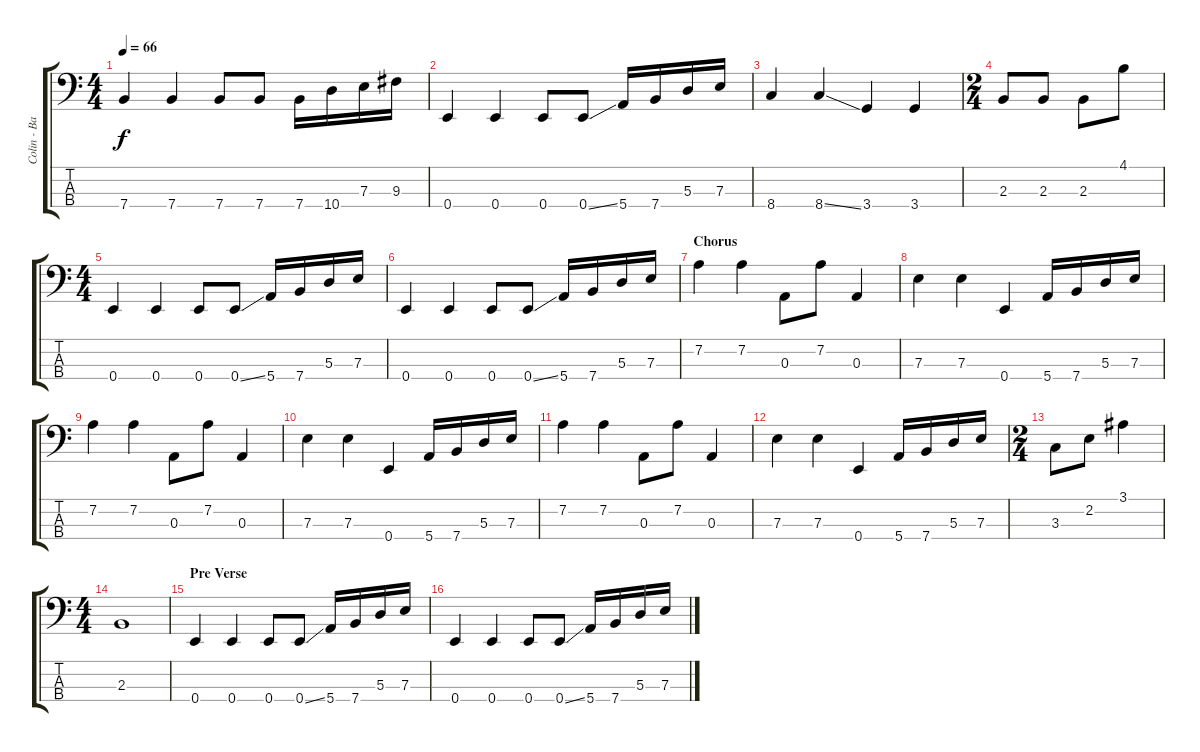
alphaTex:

\track ("Colin - Bass" "Colin - Ba") {instrument electricbassfinger}
\staff {score tabs}
\tuning (G2 D2 A1 E1) {hide}
\ts (4 4)
\tempo 66
\clef f4
\ks c
7.4.4{dy f} 7.4.4 7.4.8 7.4.8 7.4.16 10.4.16 7.3.16 9.3.16 |
0.4.4 0.4.4 0.4.8 0.4{ss}.8 5.4.16 7.4.16 5.3.16 7.3.16 |
8.4.4 8.4{ss}.4 3.4.4 3.4.4 |
\ts (2 4)
2.3.8 2.3.8 2.3.8 4.1.8 |
\ts (4 4)
0.4.4 0.4.4 0.4.8 0.4{ss}.8 5.4.16 7.4.16 5.3.16 7.3.16 |
0.4.4 0.4.4 0.4.8 0.4{ss}.8 5.4.16 7.4.16 5.3.16 7.3.16 |
\section ("" "Chorus")
7.2.4 7.2.4 0.3.8 7.2.8 0.3.4 |
7.3.4 7.3.4 0.4.4 5.4.16 7.4.16 5.3.16 7.3.16 |
7.2.4 7.2.4 0.3.8 7.2.8 0.3.4 |
7.3.4 7.3.4 0.4.4 5.4.16 7.4.16 5.3.16 7.3.16 |
7.2.4 7.2.4 0.3.8 7.2.8 0.3.4 |
7.3.4 7.3.4 0.4.4 5.4.16 7.4.16 5.3.16 7.3.16 |
\ts (2 4)
3.3.8 2.2.8 3.1.4 |
\ts (4 4)
2.3.1 |
\section ("" "Pre Verse")
0.4.4 0.4.4 0.4.8 0.4{ss}.8 5.4.16 7.4.16 5.3.16 7.3.16 |
0.4.4 0.4.4 0.4.8 0.4{ss}.8 5.4.16 7.4.16 5.3.16 7.3.16
